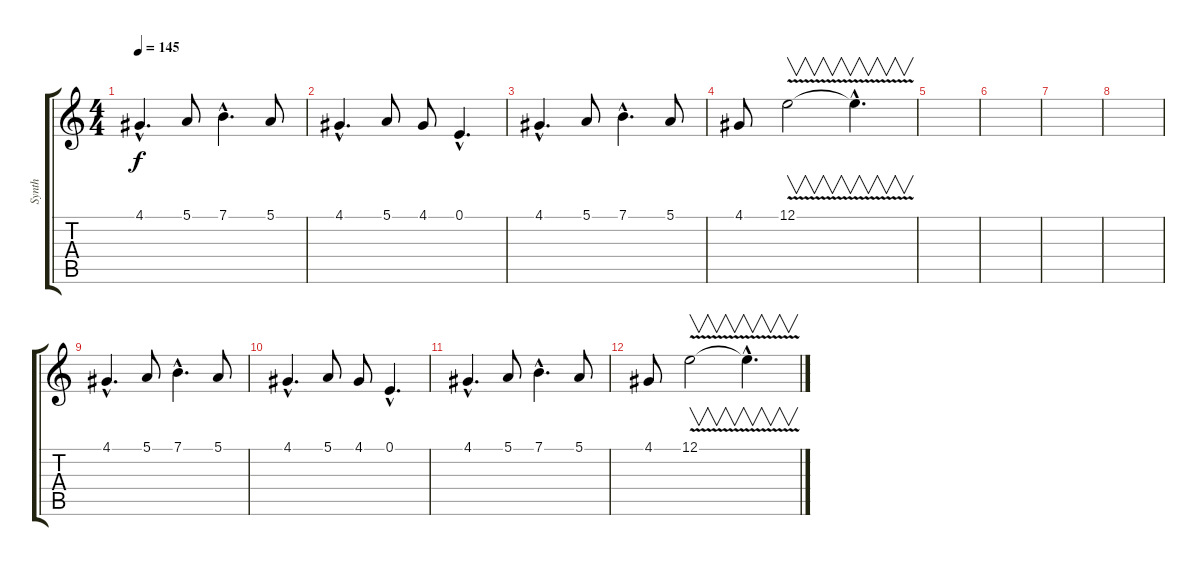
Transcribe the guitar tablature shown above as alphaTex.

\track ("Synth" "Synth") {instrument lead3calliope}
\staff {score tabs}
\tuning (E4 B3 G3 D3 A2 E2) {hide}
\ts (4 4)
\tempo 145
\clef g2
\ks c
4.1{hac}.4{d dy f} 5.1.8 7.1{hac}.4{d} 5.1.8 |
4.1{hac}.4{d} 5.1.8 4.1.8 0.1{hac}.4{d} |
4.1{hac}.4{d} 5.1.8 7.1{hac}.4{d} 5.1.8 |
4.1.8 12.1{v}.2{v} 12.1{hac t}.4{v d} |
|
|
|
|
4.1{hac}.4{d} 5.1.8 7.1{hac}.4{d} 5.1.8 |
4.1{hac}.4{d} 5.1.8 4.1.8 0.1{hac}.4{d} |
4.1{hac}.4{d} 5.1.8 7.1{hac}.4{d} 5.1.8 |
4.1.8 12.1{v}.2{v} 12.1{hac t}.4{v d}
